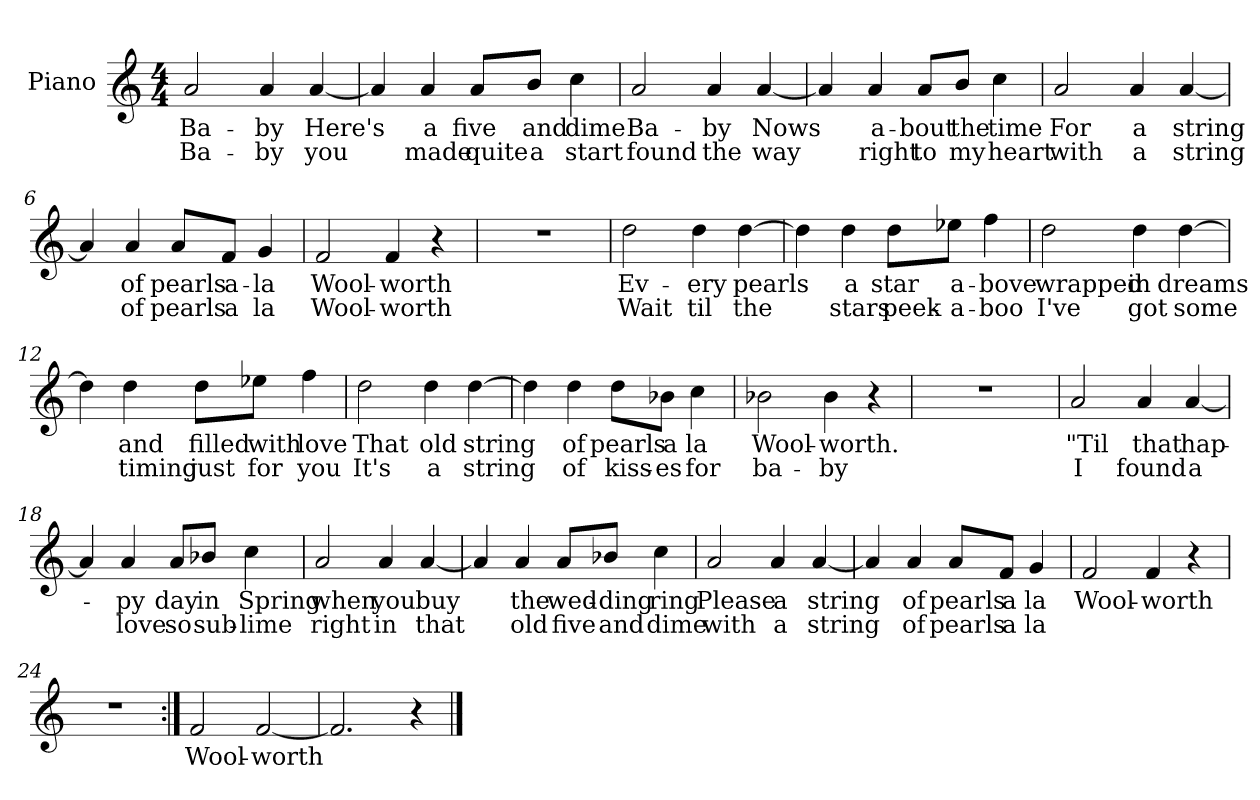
**kern	**text	**text
*part1	*part1	*part1
*staff1	*staff1	*staff1
*I"Piano	*	*
*I'Pno	*	*
*clefG2	*	*
*k[]	*	*
*C:	*	*
*M4/4	*	*
=1	=1	=1
2a/	Ba-	Ba-
4a/	-by	-by
[4a/	Here's	you
=2	=2	=2
4a/]	.	.
4a/	a	made
8a/L	five	quite
8b/J	and	a
4cc\	dime	start
=3	=3	=3
2a/	Ba-	found
4a/	-by	the
[4a/	Nows	way
!!LO:LB:g=z
=4	=4	=4
4a/]	.	.
4a/	a-	right
8a/L	-bout	to
8b/J	the	my
4cc\	time	heart
=5	=5	=5
2a/	For	with
4a/	a	a
[4a/	string	string
=6	=6	=6
4a/]	.	.
4a/	of	of
8a/L	pearls	pearls
8f/J	a-	a
4g/	-la	la
=7	=7	=7
2f/	Wool-	Wool-
4f/	-worth	-worth
4r	.	.
=8	=8	=8
1r	.	.
!!LO:LB:g=z
=9	=9	=9
2dd\	Ev-	Wait
4dd\	-ery	til
[4dd\	pearls	the
=10	=10	=10
4dd\]	.	.
4dd\	a	stars
8dd\L	star	peek-
8ee-X\J	a-	-a-
4ff\	-bove	-boo
=11	=11	=11
2dd\	wrapped	I've
4dd\	in	got
[4dd\	dreams	some
!!LO:LB:g=z
=12	=12	=12
4dd\]	.	.
4dd\	and	timing
8dd\L	filled	just
8ee-X\J	with	for
4ff\	love	you
=13	=13	=13
2dd\	That	It's
4dd\	old	a
[4dd\	string	string
=14	=14	=14
4dd\]	.	.
4dd\	of	of
8dd\L	pearls	kiss-
8b-X\J	a	-es
4cc\	la	for
=15	=15	=15
2b-X\	Wool-	ba-
4b-\	-worth.	-by
4r	.	.
=16	=16	=16
1r	.	.
!!LO:LB:g=z
=17	=17	=17
2a/	"Til	I
4a/	that	found
[4a/	hap-	a
=18	=18	=18
4a/]	.	.
4a/	-py	love
8a/L	day	so
8b-X/J	in	sub-
4cc\	Spring	-lime
=19	=19	=19
2a/	when	right
4a/	you	in
[4a/	buy	that
=20	=20	=20
4a/]	.	.
4a/	the	old
8a/L	wed-	five
8b-X/J	-ding	and
4cc\	ring	dime
!!LO:LB:g=z
=21	=21	=21
2a/	Please	with
4a/	a	a
[4a/	string	string
=22	=22	=22
4a/]	.	.
4a/	of	of
8a/L	pearls	pearls
8f/J	a	a
4g/	la	la
=23	=23	=23
2f/	Wool-	.
4f/	-worth	.
4r	.	.
=24	=24	=24
1r	.	.
=25:|!	=25:|!	=25:|!
2f/	Wool-	.
[2f/	-worth	.
=26	=26	=26
2.f/]	.	.
4r	.	.
==	==	==
*-	*-	*-
